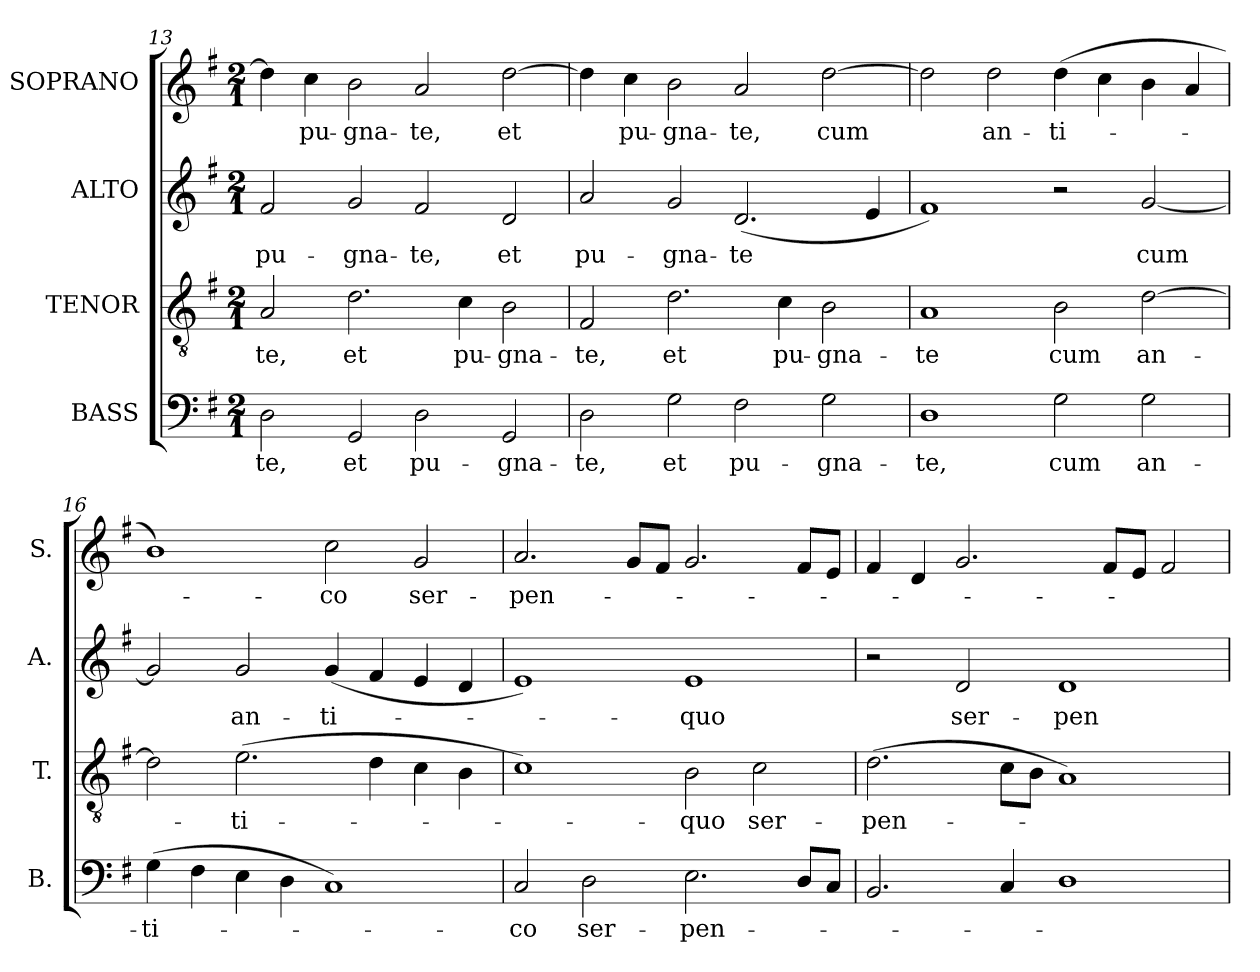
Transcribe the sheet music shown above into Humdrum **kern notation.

**kern	**text	**kern	**text	**kern	**text	**kern	**text
*part4	*part4	*part3	*part3	*part2	*part2	*part1	*part1
*staff4	*staff4	*staff3	*staff3	*staff2	*staff2	*staff1	*staff1
*I"BASS	*	*I"TENOR	*	*I"ALTO	*	*I"SOPRANO	*
*I'B.	*	*I'T.	*	*I'A.	*	*I'S.	*
!!LO:LB:g=z
*clefF4	*	*clefGv2	*	*clefG2	*	*clefG2	*
*	*	*ITrd7c12	*	*	*	*	*
*k[f#]	*	*k[f#]	*	*k[f#]	*	*k[f#]	*
*G:	*	*G:	*	*G:	*	*G:	*
*M2/1	*	*M2/1	*	*M2/1	*	*M2/1	*
=13	=13	=13	=13	=13	=13	=13	=13
!	!LO:LY:b:color=#000000	!	!	!	!	!	!
!	!	!	!LO:LY:b:color=#000000	!	!	!	!
!	!	!	!	!	!LO:LY:b:color=#000000	!	!
2Di\	-te,	2AAi/	-te,	2f#i/	pu-	4ddi\]	.
!	!	!	!	!	!	!	!LO:LY:b:color=#000000
.	.	.	.	.	.	4cci\	pu-
!	!LO:LY:b:color=#000000	!	!	!	!	!	!
!	!	!	!LO:LY:b:color=#000000	!	!	!	!
!	!	!	!	!	!LO:LY:b:color=#000000	!	!
!	!	!	!	!	!	!	!LO:LY:b:color=#000000
2GGi/	et	2.Di\	et	2gi/	-gna-	2bi\	-gna-
!	!LO:LY:b:color=#000000	!	!	!	!	!	!
!	!	!	!	!	!LO:LY:b:color=#000000	!	!
!	!	!	!	!	!	!	!LO:LY:b:color=#000000
2Di\	pu-	.	.	2f#i/	-te,	2ai/	-te,
!	!	!	!LO:LY:b:color=#000000	!	!	!	!
.	.	4Ci\	pu-	.	.	.	.
!	!LO:LY:b:color=#000000	!	!	!	!	!	!
!	!	!	!LO:LY:b:color=#000000	!	!	!	!
!	!	!	!	!	!LO:LY:b:color=#000000	!	!
!	!	!	!	!	!	!	!LO:LY:b:color=#000000
2GGi/	-gna-	2BBi\	-gna-	2di/	et	[2ddi\	et
=14	=14	=14	=14	=14	=14	=14	=14
!	!LO:LY:b:color=#000000	!	!	!	!	!	!
!	!	!	!LO:LY:b:color=#000000	!	!	!	!
!	!	!	!	!	!LO:LY:b:color=#000000	!	!
2Di\	-te,	2FF#i/	-te,	2ai/	pu-	4ddi\]	.
!	!	!	!	!	!	!	!LO:LY:b:color=#000000
.	.	.	.	.	.	4cci\	pu-
!	!LO:LY:b:color=#000000	!	!	!	!	!	!
!	!	!	!LO:LY:b:color=#000000	!	!	!	!
!	!	!	!	!	!LO:LY:b:color=#000000	!	!
!	!	!	!	!	!	!	!LO:LY:b:color=#000000
2Gi\	et	2.Di\	et	2gi/	-gna-	2bi\	-gna-
!	!LO:LY:b:color=#000000	!	!	!	!	!	!
!	!	!	!	!	!LO:LY:b:color=#000000	!	!
!	!	!	!	!	!	!	!LO:LY:b:color=#000000
2F#i\	pu-	.	.	(2.di/	-te	2ai/	-te,
!	!	!	!LO:LY:b:color=#000000	!	!	!	!
.	.	4Ci\	pu-	.	.	.	.
!	!LO:LY:b:color=#000000	!	!	!	!	!	!
!	!	!	!LO:LY:b:color=#000000	!	!	!	!
!	!	!	!	!	!	!	!LO:LY:b:color=#000000
2Gi\	-gna-	2BBi\	-gna-	.	.	[2ddi\	cum
.	.	.	.	4ei/	.	.	.
=15	=15	=15	=15	=15	=15	=15	=15
!	!LO:LY:b:color=#000000	!	!	!	!	!	!
!	!	!	!LO:LY:b:color=#000000	!	!	!	!
1Di	-te,	1AAi	-te	1f#i)	.	2ddi\]	.
!	!	!	!	!	!	!	!LO:LY:b:color=#000000
.	.	.	.	.	.	2ddi\	an-
!	!LO:LY:b:color=#000000	!	!	!	!	!	!
!	!	!	!LO:LY:b:color=#000000	!	!	!	!
!	!	!	!	!	!	!	!LO:LY:b:color=#000000
2Gi\	cum	2BBi\	cum	2r	.	(4ddi\	-ti-
.	.	.	.	.	.	4cci\	.
!	!LO:LY:b:color=#000000	!	!	!	!	!	!
!	!	!	!LO:LY:b:color=#000000	!	!	!	!
!	!	!	!	!	!LO:LY:b:color=#000000	!	!
2Gi\	an-	[2Di\	an-	[2gi/	cum	4bi\	.
.	.	.	.	.	.	4ai/	.
=16	=16	=16	=16	=16	=16	=16	=16
!	!LO:LY:b:color=#000000	!	!	!	!	!	!
(4Gi\	-ti-	2Di\]	.	2gi/]	.	1bi)	.
4F#i\	.	.	.	.	.	.	.
!	!	!	!LO:LY:b:color=#000000	!	!	!	!
!	!	!	!	!	!LO:LY:b:color=#000000	!	!
4Ei\	.	(2.Ei\	-ti-	2gi/	an-	.	.
4Di\	.	.	.	.	.	.	.
!	!	!	!	!	!LO:LY:b:color=#000000	!	!
!	!	!	!	!	!	!	!LO:LY:b:color=#000000
1Ci)	.	.	.	(4gi/	-ti-	2cci\	-co
.	.	4Di\	.	4f#i/	.	.	.
!	!	!	!	!	!	!	!LO:LY:b:color=#000000
.	.	4Ci\	.	4ei/	.	2gi/	ser-
.	.	4BBi\	.	4di/	.	.	.
=17	=17	=17	=17	=17	=17	=17	=17
!	!LO:LY:b:color=#000000	!	!	!	!	!	!
!	!	!	!	!	!	!	!LO:LY:b:color=#000000
2Ci/	-co	1Ci)	.	1ei)	.	2.ai/	-pen-
!	!LO:LY:b:color=#000000	!	!	!	!	!	!
2Di\	ser-	.	.	.	.	.	.
.	.	.	.	.	.	8gi/L	.
.	.	.	.	.	.	8f#i/J	.
!	!LO:LY:b:color=#000000	!	!	!	!	!	!
!	!	!	!LO:LY:b:color=#000000	!	!	!	!
!	!	!	!	!	!LO:LY:b:color=#000000	!	!
2.Ei\	-pen-	2BBi\	-quo	1ei	-quo	2.gi/	.
!	!	!	!LO:LY:b:color=#000000	!	!	!	!
.	.	2Ci\	ser-	.	.	.	.
8Di/L	.	.	.	.	.	8f#i/L	.
8Ci/J	.	.	.	.	.	8ei/J	.
!!LO:PB:g=z
=18	=18	=18	=18	=18	=18	=18	=18
!	!	!	!LO:LY:b:color=#000000	!	!	!	!
2.BBi/	.	(2.Di\	-pen-	2r	.	4f#i/	.
.	.	.	.	.	.	4di/	.
!	!	!	!	!	!LO:LY:b:color=#000000	!	!
.	.	.	.	2di/	ser-	2.gi/	.
4Ci/	.	8Ci\L	.	.	.	.	.
.	.	8BBi\J	.	.	.	.	.
!	!	!	!	!	!LO:LY:b:color=#000000	!	!
1Di	.	1AAi)	.	1di	-pen-	.	.
.	.	.	.	.	.	8f#i/L	.
.	.	.	.	.	.	8ei/J	.
.	.	.	.	.	.	2f#i/	.
=	=	=	=	=	=	=	=
*-	*-	*-	*-	*-	*-	*-	*-
